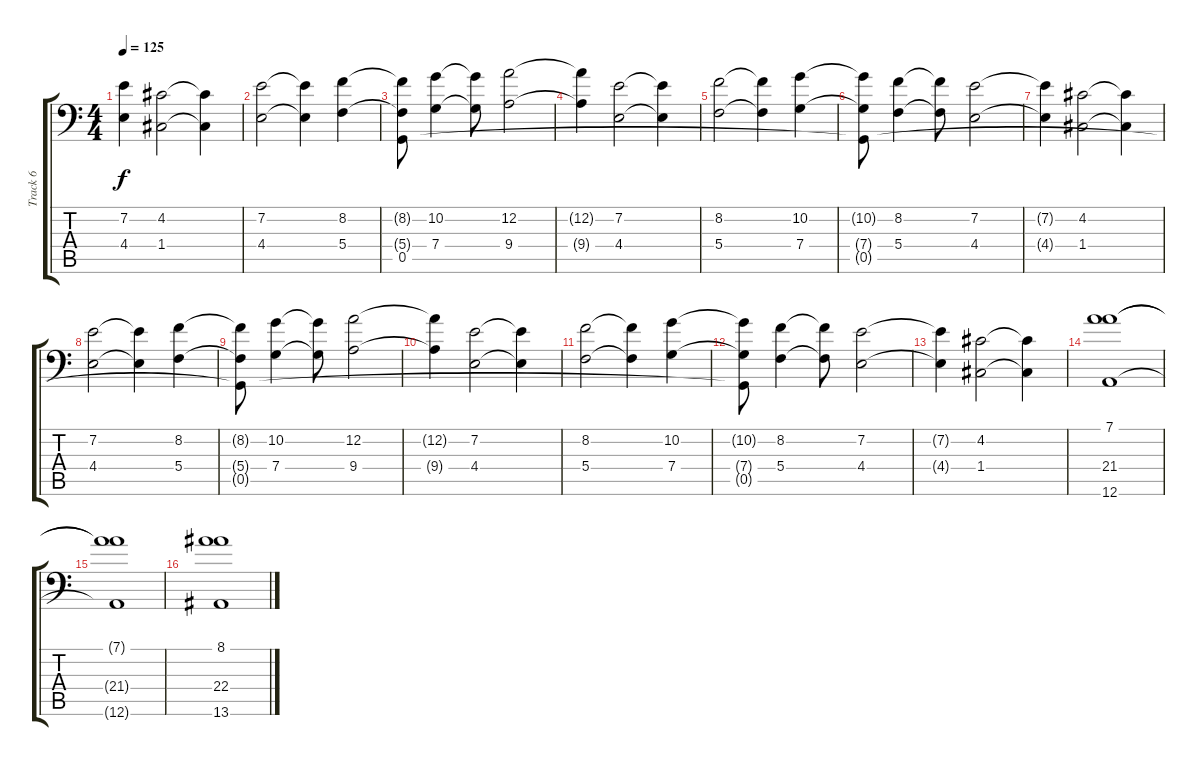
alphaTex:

\track ("Track 6" "Track 6") {instrument stringensemble1}
\staff {score tabs}
\tuning (D4 A3 F3 C3 G2 A1) {hide}
\ts (4 4)
\tempo 125
\clef f4
\ks c
(7.2{t} 4.4{t}).4{dy f} (4.2 1.4).2 (4.2{t} 1.4{t}).4 |
(7.2 4.4).2 (7.2{t} 4.4{t}).4 (8.2 5.4).4 |
(8.2{t} 5.4{t} 0.5{t}).8 (10.2 7.4).4 (10.2{t} 7.4{t}).8 (12.2 9.4).2 |
(12.2{t} 9.4{t}).4 (7.2 4.4).2 (7.2{t} 4.4{t}).4 |
(8.2 5.4).2 (8.2{t} 5.4{t}).4 (10.2 7.4).4 |
(10.2{t} 7.4{t} 0.5{t}).8 (8.2 5.4).4 (8.2{t} 5.4{t}).8 (7.2 4.4).2 |
(7.2{t} 4.4{t}).4 (4.2 1.4).2 (4.2{t} 1.4{t}).4 |
(7.2 4.4).2 (7.2{t} 4.4{t}).4 (8.2 5.4).4 |
(8.2{t} 5.4{t} 0.5{t}).8 (10.2 7.4).4 (10.2{t} 7.4{t}).8 (12.2 9.4).2 |
(12.2{t} 9.4{t}).4 (7.2 4.4).2 (7.2{t} 4.4{t}).4 |
(8.2 5.4).2 (8.2{t} 5.4{t}).4 (10.2 7.4).4 |
(10.2{t} 7.4{t} 0.5{t}).8 (8.2 5.4).4 (8.2{t} 5.4{t}).8 (7.2 4.4).2 |
(7.2{t} 4.4{t}).4 (4.2 1.4).2 (4.2{t} 1.4{t}).4 |
(7.1 21.4 12.6).1 |
(7.1{t} 21.4{t} 12.6{t}).1 |
(8.1 22.4 13.6).1
